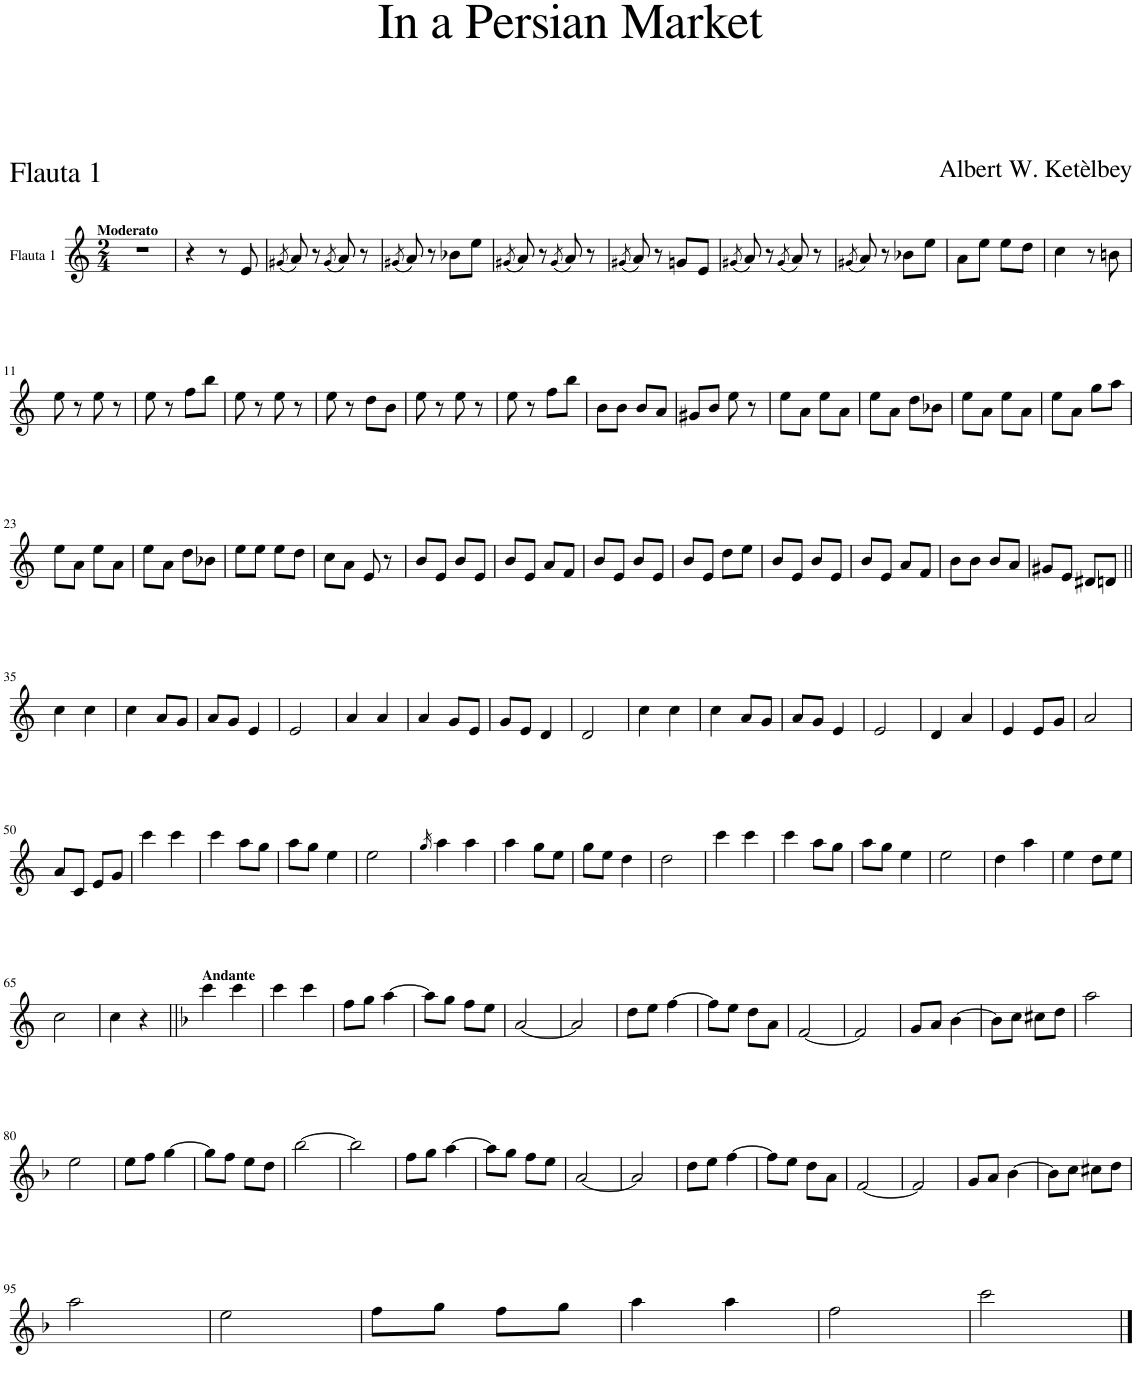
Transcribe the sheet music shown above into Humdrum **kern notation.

**kern
*part1
*staff1
*I"Flauta 1
*I'Fl
*clefG2
*k[]
*M2/4
=1
!LO:TX:a:B:t=Moderato
2r
=2
4r
8r
8e/
=3
(8qg#X/
8a/)
8r
(8qg#/
8a/)
8r
=4
(8qg#X/
8a/)
8r
8b-X\L
8ee\J
=5
(8qg#X/
8a/)
8r
(8qg#/
8a/)
8r
=6
(8qg#X/
8a/)
8r
8gn/L
8e/J
=7
(8qg#X/
8a/)
8r
(8qg#/
8a/)
8r
=8
(8qg#X/
8a/)
8r
8b-X\L
8ee\J
=9
8a\L
8ee\J
8ee\L
8dd\J
=10
4cc\
8r
8bn\
!!LO:LB:g=z
=11
8ee\
8r
8ee\
8r
=12
8ee\
8r
8ff\L
8bb\J
=13
8ee\
8r
8ee\
8r
=14
8ee\
8r
8dd\L
8b\J
=15
8ee\
8r
8ee\
8r
=16
8ee\
8r
8ff\L
8bb\J
=17
8b\L
8b\J
8b/L
8a/J
=18
8g#X/L
8b/J
8ee\
8r
=19
8ee\L
8a\J
8ee\L
8a\J
=20
8ee\L
8a\J
8dd\L
8b-X\J
=21
8ee\L
8a\J
8ee\L
8a\J
=22
8ee\L
8a\J
8gg\L
8aa\J
!!LO:LB:g=z
=23
8ee\L
8a\J
8ee\L
8a\J
=24
8ee\L
8a\J
8dd\L
8b-X\J
=25
8ee\L
8ee\J
8ee\L
8dd\J
=26
8cc\L
8a\J
8e/
8r
=27
8b/L
8e/J
8b/L
8e/J
=28
8b/L
8e/J
8a/L
8f/J
=29
8b/L
8e/J
8b/L
8e/J
=30
8b/L
8e/J
8dd\L
8ee\J
=31
8b/L
8e/J
8b/L
8e/J
=32
8b/L
8e/J
8a/L
8f/J
=33
8b\L
8b\J
8b/L
8a/J
=34
8g#X/L
8e/J
8d#X/L
8dn/J
!!LO:LB:g=z
=35||
4cc\
4cc\
=36
4cc\
8a/L
8g/J
=37
8a/L
8g/J
4e/
=38
2e/
=39
4a/
4a/
=40
4a/
8g/L
8e/J
=41
8g/L
8e/J
4d/
=42
2d/
=43
4cc\
4cc\
=44
4cc\
8a/L
8g/J
=45
8a/L
8g/J
4e/
=46
2e/
=47
4d/
4a/
=48
4e/
8e/L
8g/J
=49
2a/
!!LO:LB:g=z
=50
8a/L
8c/J
8e/L
8g/J
=51
4ccc\
4ccc\
=52
4ccc\
8aa\L
8gg\J
=53
8aa\L
8gg\J
4ee\
=54
2ee\
=55
16qgg/
4aa\
4aa\
=56
4aa\
8gg\L
8ee\J
=57
8gg\L
8ee\J
4dd\
=58
2dd\
=59
4ccc\
4ccc\
=60
4ccc\
8aa\L
8gg\J
=61
8aa\L
8gg\J
4ee\
=62
2ee\
=63
4dd\
4aa\
=64
4ee\
8dd\L
8ee\J
!!LO:LB:g=z
=65
2cc\
=66
4cc\
4r
=67||
*k[b-]
!LO:TX:a:B:t=Andante
4ccc\
4ccc\
=68
4ccc\
4ccc\
=69
8ff\L
8gg\J
[4aa\
=70
8aa\L]
8gg\J
8ff\L
8ee\J
=71
[2a/
=72
2a/]
=73
8dd\L
8ee\J
[4ff\
=74
8ff\L]
8ee\J
8dd\L
8a\J
=75
[2f/
=76
2f/]
=77
8g/L
8a/J
[4b-\
=78
8b-\L]
8cc\J
8cc#X\L
8dd\J
=79
2aa\
!!LO:LB:g=z
=80
2ee\
=81
8ee\L
8ff\J
[4gg\
=82
8gg\L]
8ff\J
8ee\L
8dd\J
=83
[2bb-\
=84
2bb-\]
=85
8ff\L
8gg\J
[4aa\
=86
8aa\L]
8gg\J
8ff\L
8ee\J
=87
[2a/
=88
2a/]
=89
8dd\L
8ee\J
[4ff\
=90
8ff\L]
8ee\J
8dd\L
8a\J
=91
[2f/
=92
2f/]
=93
8g/L
8a/J
[4b-\
=94
8b-\L]
8cc\J
8cc#X\L
8dd\J
!!LO:LB:g=z
=95
2aa\
=96
2ee\
=97
8ff\L
8gg\J
8ff\L
8gg\J
=98
4aa\
4aa\
=99
2ff\
=100
2ccc\
==
*-
